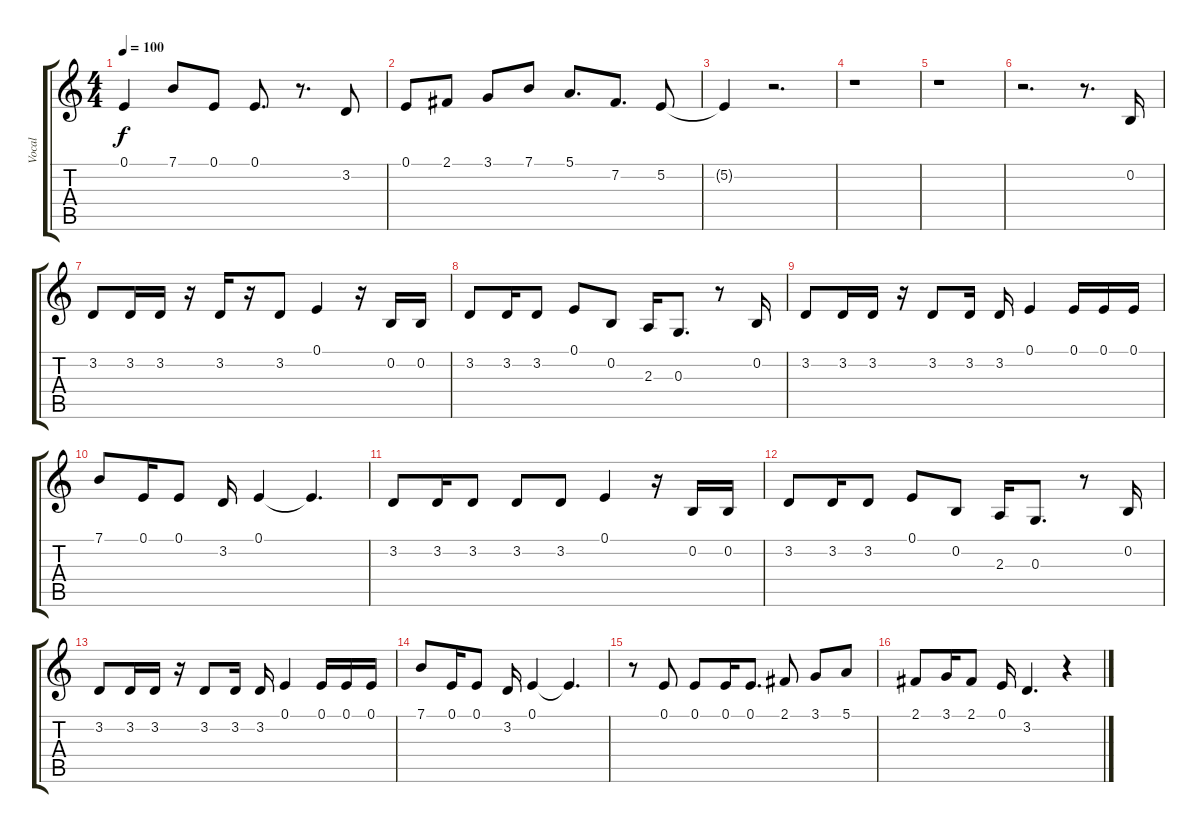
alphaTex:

\track ("Vocal" "Vocal") {instrument acousticgrandpiano}
\staff {score tabs}
\tuning (E4 B3 G3 D3 A2 E2) {hide}
\ts (4 4)
\tempo 100
\clef g2
\ks c
0.1.4{dy f} 7.1.8 0.1.8 0.1.8{d} r.8{d} 3.2.8 |
0.1.8 2.1.8 3.1.8 7.1.8 5.1.8{d} 7.2.8{d} 5.2.8 |
5.2{t}.4 r.2{d} |
r.1 |
r.1 |
r.2{d} r.8{d} 0.2.16 |
3.2.8 3.2.16 3.2.16 r.16 3.2.16 r.16 3.2.8 0.1.4 r.16 0.2.16 0.2.16 |
3.2.8 3.2.16 3.2.8 0.1.8 0.2.8 2.3.16 0.3.8{d} r.8 0.2.16 |
3.2.8 3.2.16 3.2.16 r.16 3.2.8 3.2.16 3.2.16 0.1.4 0.1.16 0.1.16 0.1.16 |
7.1.8 0.1.16 0.1.8 3.2.16 0.1.4 0.1{t}.4{d} |
3.2.8 3.2.16 3.2.8 3.2.8 3.2.8 0.1.4 r.16 0.2.16 0.2.16 |
3.2.8 3.2.16 3.2.8 0.1.8 0.2.8 2.3.16 0.3.8{d} r.8 0.2.16 |
3.2.8 3.2.16 3.2.16 r.16 3.2.8 3.2.16 3.2.16 0.1.4 0.1.16 0.1.16 0.1.16 |
7.1.8 0.1.16 0.1.8 3.2.16 0.1.4 0.1{t}.4{d} |
r.8 0.1.8 0.1.8 0.1.16 0.1.8{d} 2.1.8 3.1.8 5.1.8 |
2.1.8 3.1.16 2.1.8 0.1.16 3.2.4{d} r.4
